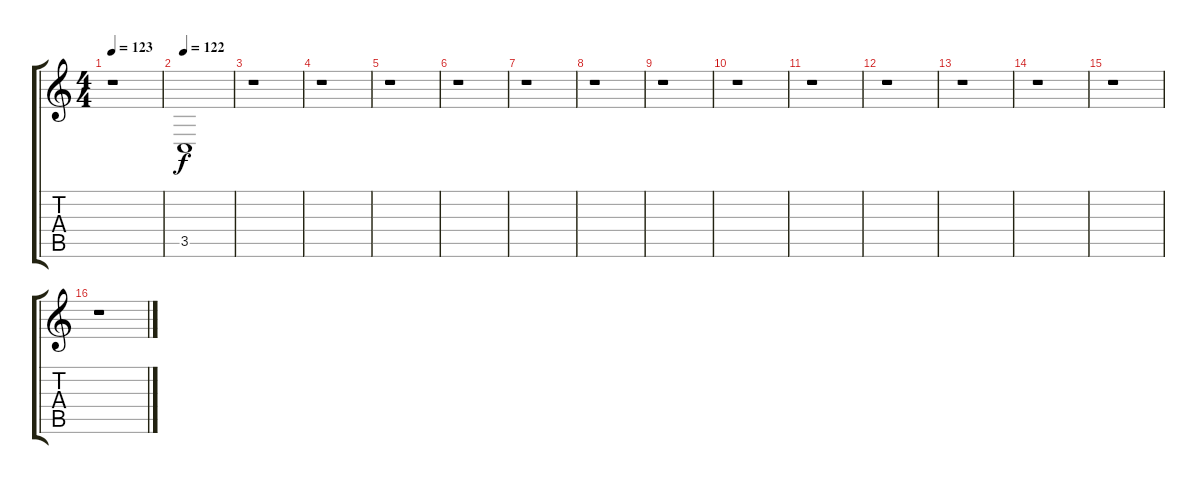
\track "" {instrument acousticgrandpiano}
\staff {score tabs}
\tuning (E4 B3 G3 D3 A2 E2) {hide}
\ts (4 4)
\tempo 123
\clef g2
\ks c
r.1{dy f} |
\tempo 122
3.5.1 |
r.1 |
r.1 |
r.1 |
r.1 |
r.1 |
r.1 |
r.1 |
r.1 |
r.1 |
r.1 |
r.1 |
r.1 |
r.1 |
r.1
